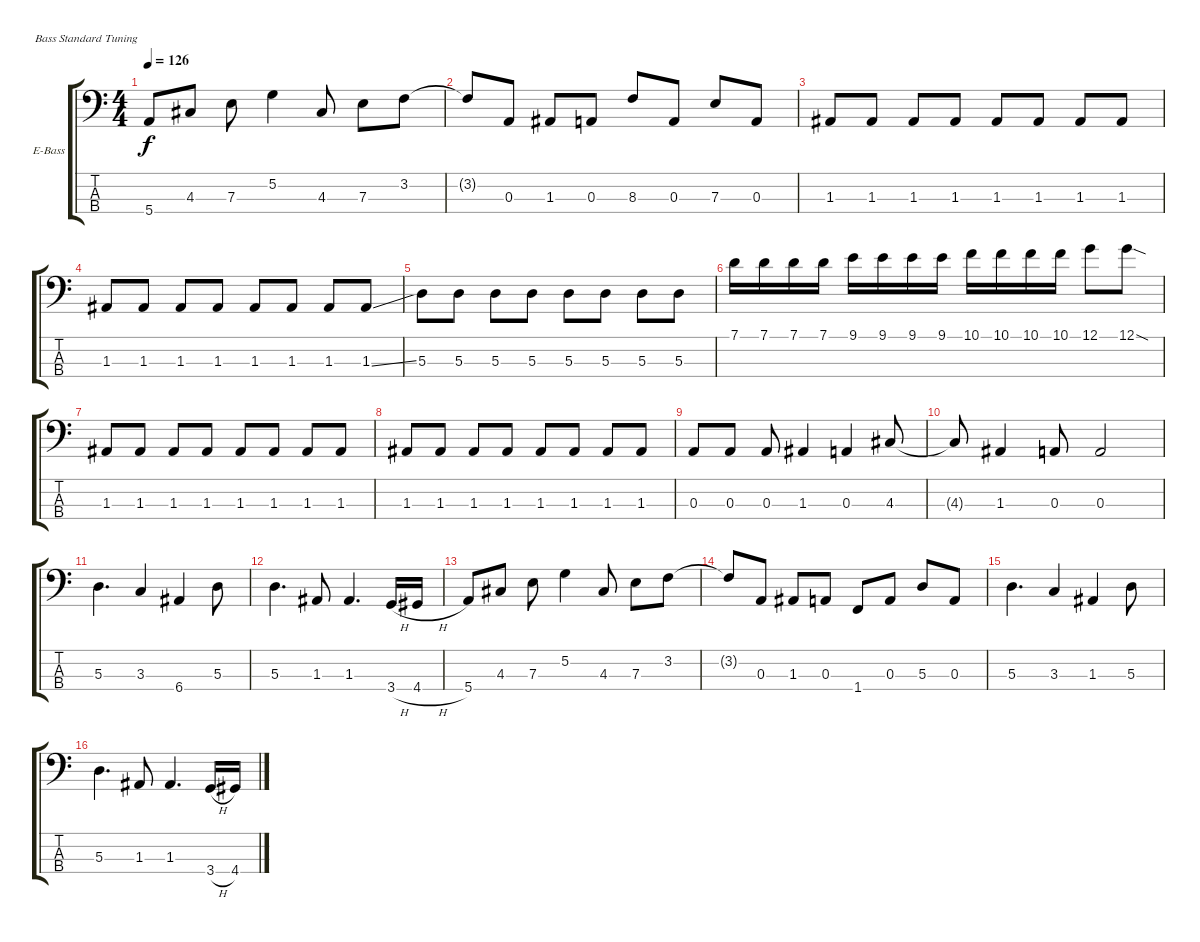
\bracketExtendMode groupsimilarinstruments
\firstSystemTrackNameOrientation horizontal
\otherSystemsTrackNameOrientation horizontal
\track ("Виталий Дубинин" "E-Bass") {instrument electricbassfinger}
\staff {score tabs}
\tuning (G2 D2 A1 E1)
\ts (4 4)
\tempo 126
\clef f4
\ks c
5.4.8{dy f} 4.3.8 7.3.8 5.2.4 4.3.8 7.3.8 3.2.8 |
3.2{t}.8 0.3.8 1.3.8 0.3.8 8.3.8 0.3.8 7.3.8 0.3.8 |
1.3.8 1.3.8 1.3.8 1.3.8 1.3.8 1.3.8 1.3.8 1.3.8 |
1.3.8 1.3.8 1.3.8 1.3.8 1.3.8 1.3.8 1.3.8 1.3{ss}.8 |
5.3.8 5.3.8 5.3.8 5.3.8 5.3.8 5.3.8 5.3.8 5.3.8 |
7.1.16 7.1.16 7.1.16 7.1.16 9.1.16 9.1.16 9.1.16 9.1.16 10.1.16 10.1.16 10.1.16 10.1.16 12.1.8 12.1{sod}.8 |
1.3.8 1.3.8 1.3.8 1.3.8 1.3.8 1.3.8 1.3.8 1.3.8 |
1.3.8 1.3.8 1.3.8 1.3.8 1.3.8 1.3.8 1.3.8 1.3.8 |
0.3.8 0.3.8 0.3.8 1.3.4 0.3.4 4.3.8 |
4.3{t}.8 1.3.4 0.3.8 0.3.2 |
5.3.4{d} 3.3.4 6.4.4 5.3.8 |
5.3.4{d} 1.3.8 1.3.4{d} 3.4{h}.16 4.4{h}.16 |
5.4.8 4.3.8 7.3.8 5.2.4 4.3.8 7.3.8 3.2.8 |
3.2{t}.8 0.3.8 1.3.8 0.3.8 1.4.8 0.3.8 5.3.8 0.3.8 |
5.3.4{d} 3.3.4 1.3.4 5.3.8 |
5.3.4{d} 1.3.8 1.3.4{d} 3.4{h}.16 4.4{h}.16
